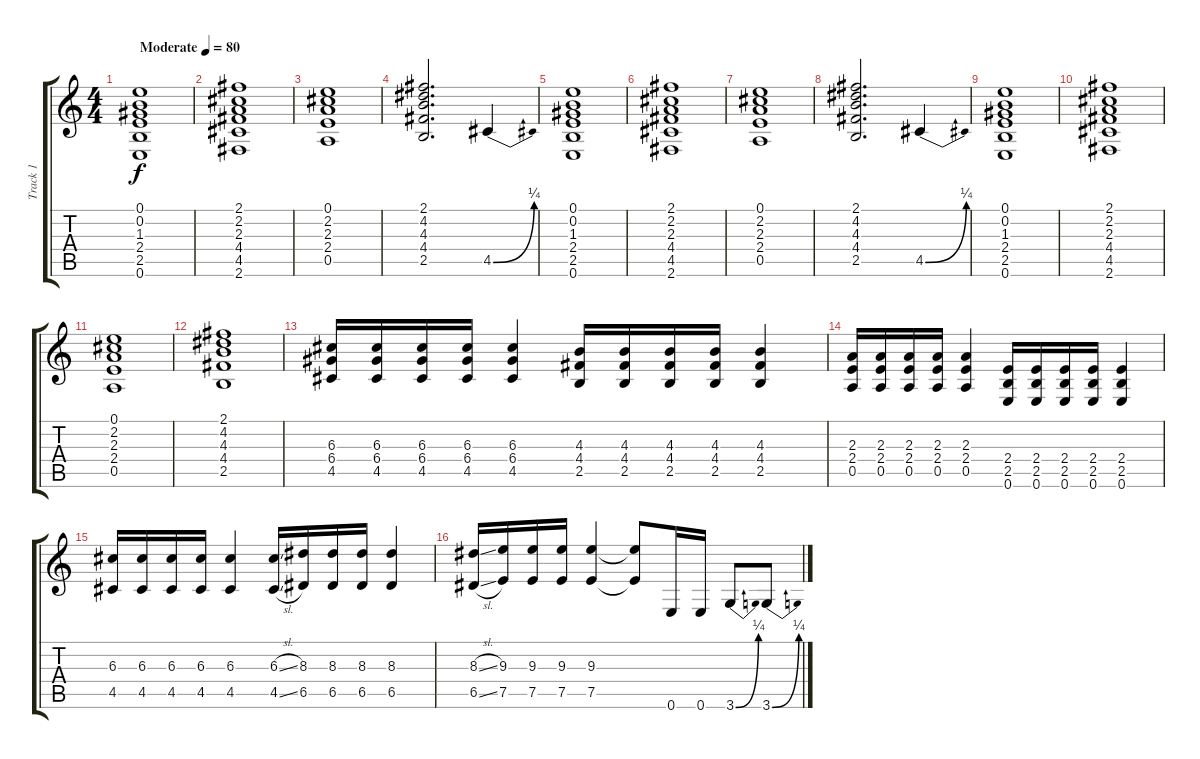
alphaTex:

\track ("Track 1" "Track 1") {instrument electricguitarclean}
\staff {score tabs}
\tuning (E4 B3 G3 D3 A2 E2) {hide}
\ts (4 4)
\tempo (80 "Moderate")
\clef g2
\ks c
(0.1 0.2 1.3 2.4 2.5 0.6).1{dy f instrument electricguitarclean} |
(2.1 2.2 2.3 4.4 4.5 2.6).1 |
(0.1 2.2 2.3 2.4 0.5).1 |
(2.1 4.2 4.3 4.4 2.5).2{d} 4.5{be (bend 0 0 60 1)}.4 |
(0.1 0.2 1.3 2.4 2.5 0.6).1 |
(2.1 2.2 2.3 4.4 4.5 2.6).1 |
(0.1 2.2 2.3 2.4 0.5).1 |
(2.1 4.2 4.3 4.4 2.5).2{d} 4.5{be (bend 0 0 60 1)}.4 |
(0.1 0.2 1.3 2.4 2.5 0.6).1 |
(2.1 2.2 2.3 4.4 4.5 2.6).1 |
(0.1 2.2 2.3 2.4 0.5).1 |
(2.1 4.2 4.3 4.4 2.5).1 |
(6.3 6.4 4.5).16 (6.3 6.4 4.5).16 (6.3 6.4 4.5).16 (6.3 6.4 4.5).16 (6.3 6.4 4.5).4 (4.3 4.4 2.5).16 (4.3 4.4 2.5).16 (4.3 4.4 2.5).16 (4.3 4.4 2.5).16 (4.3 4.4 2.5).4 |
(2.3 2.4 0.5).16 (2.3 2.4 0.5).16 (2.3 2.4 0.5).16 (2.3 2.4 0.5).16 (2.3 2.4 0.5).4 (2.4 2.5 0.6).16 (2.4 2.5 0.6).16 (2.4 2.5 0.6).16 (2.4 2.5 0.6).16 (2.4 2.5 0.6).4 |
(6.3 4.5).16 (6.3 4.5).16 (6.3 4.5).16 (6.3 4.5).16 (6.3 4.5).4 (6.3{sl} 4.5{sl}).16 (8.3 6.5).16 (8.3 6.5).16 (8.3 6.5).16 (8.3 6.5).4 |
(8.3{sl} 6.5{sl}).16 (9.3 7.5).16 (9.3 7.5).16 (9.3 7.5).16 (9.3 7.5).4 (9.3{t} 7.5{t}).8 0.6.16 0.6.16 3.6{be (bend 0 0 60 1)}.8 3.6{be (bend 0 0 60 1)}.8
